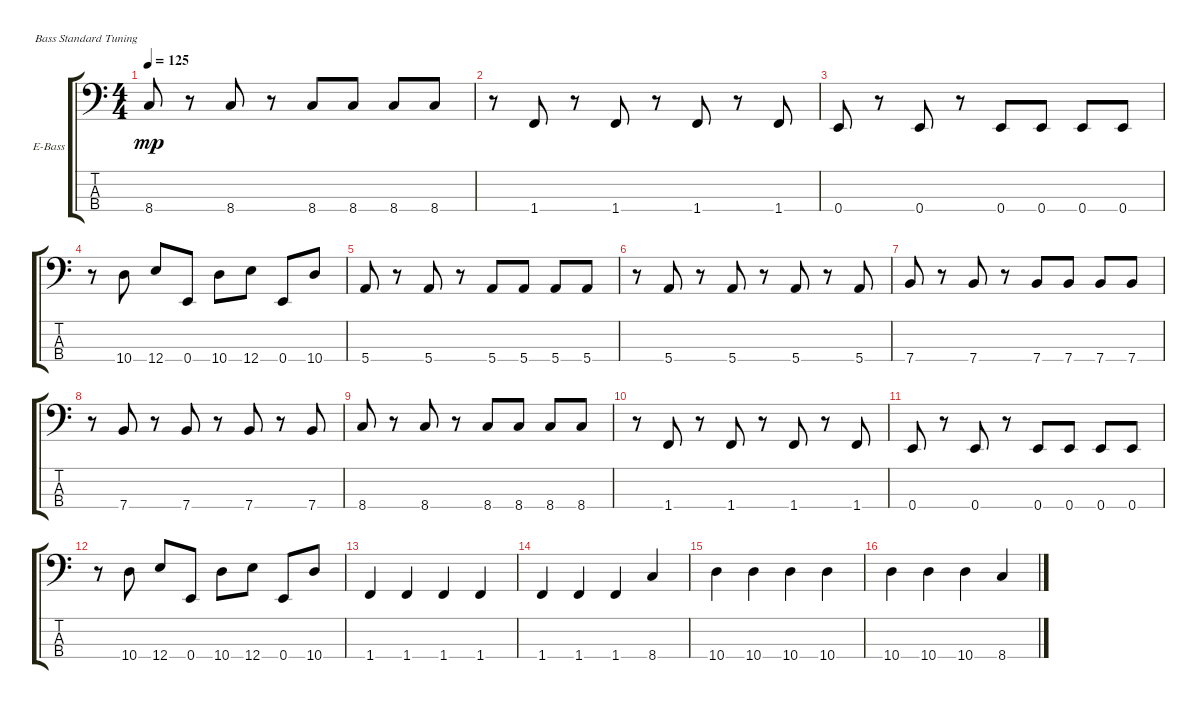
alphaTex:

\defaultSystemsLayout 4
\bracketExtendMode groupsimilarinstruments
\firstSystemTrackNameOrientation horizontal
\otherSystemsTrackNameOrientation horizontal
\track ("Bass" "E-Bass") {instrument electricbassfinger}
\staff {score tabs}
\tuning (G2 D2 A1 E1)
\ts (4 4)
\tempo 125
\clef f4
\ks c
8.4.8{dy mp} r.8 8.4.8 r.8 8.4.8 8.4.8 8.4.8 8.4.8 |
r.8 1.4.8 r.8 1.4.8 r.8 1.4.8 r.8 1.4.8 |
0.4.8 r.8 0.4.8 r.8 0.4.8 0.4.8 0.4.8 0.4.8 |
r.8 10.4.8 12.4.8 0.4.8 10.4.8 12.4.8 0.4.8 10.4.8 |
5.4.8 r.8 5.4.8 r.8 5.4.8 5.4.8 5.4.8 5.4.8 |
r.8 5.4.8 r.8 5.4.8 r.8 5.4.8 r.8 5.4.8 |
7.4.8 r.8 7.4.8 r.8 7.4.8 7.4.8 7.4.8 7.4.8 |
r.8 7.4.8 r.8 7.4.8 r.8 7.4.8 r.8 7.4.8 |
8.4.8 r.8 8.4.8 r.8 8.4.8 8.4.8 8.4.8 8.4.8 |
r.8 1.4.8 r.8 1.4.8 r.8 1.4.8 r.8 1.4.8 |
0.4.8 r.8 0.4.8 r.8 0.4.8 0.4.8 0.4.8 0.4.8 |
r.8 10.4.8 12.4.8 0.4.8 10.4.8 12.4.8 0.4.8 10.4.8 |
1.4.4 1.4.4 1.4.4 1.4.4 |
1.4.4 1.4.4 1.4.4 8.4.4 |
10.4.4 10.4.4 10.4.4 10.4.4 |
10.4.4 10.4.4 10.4.4 8.4.4
